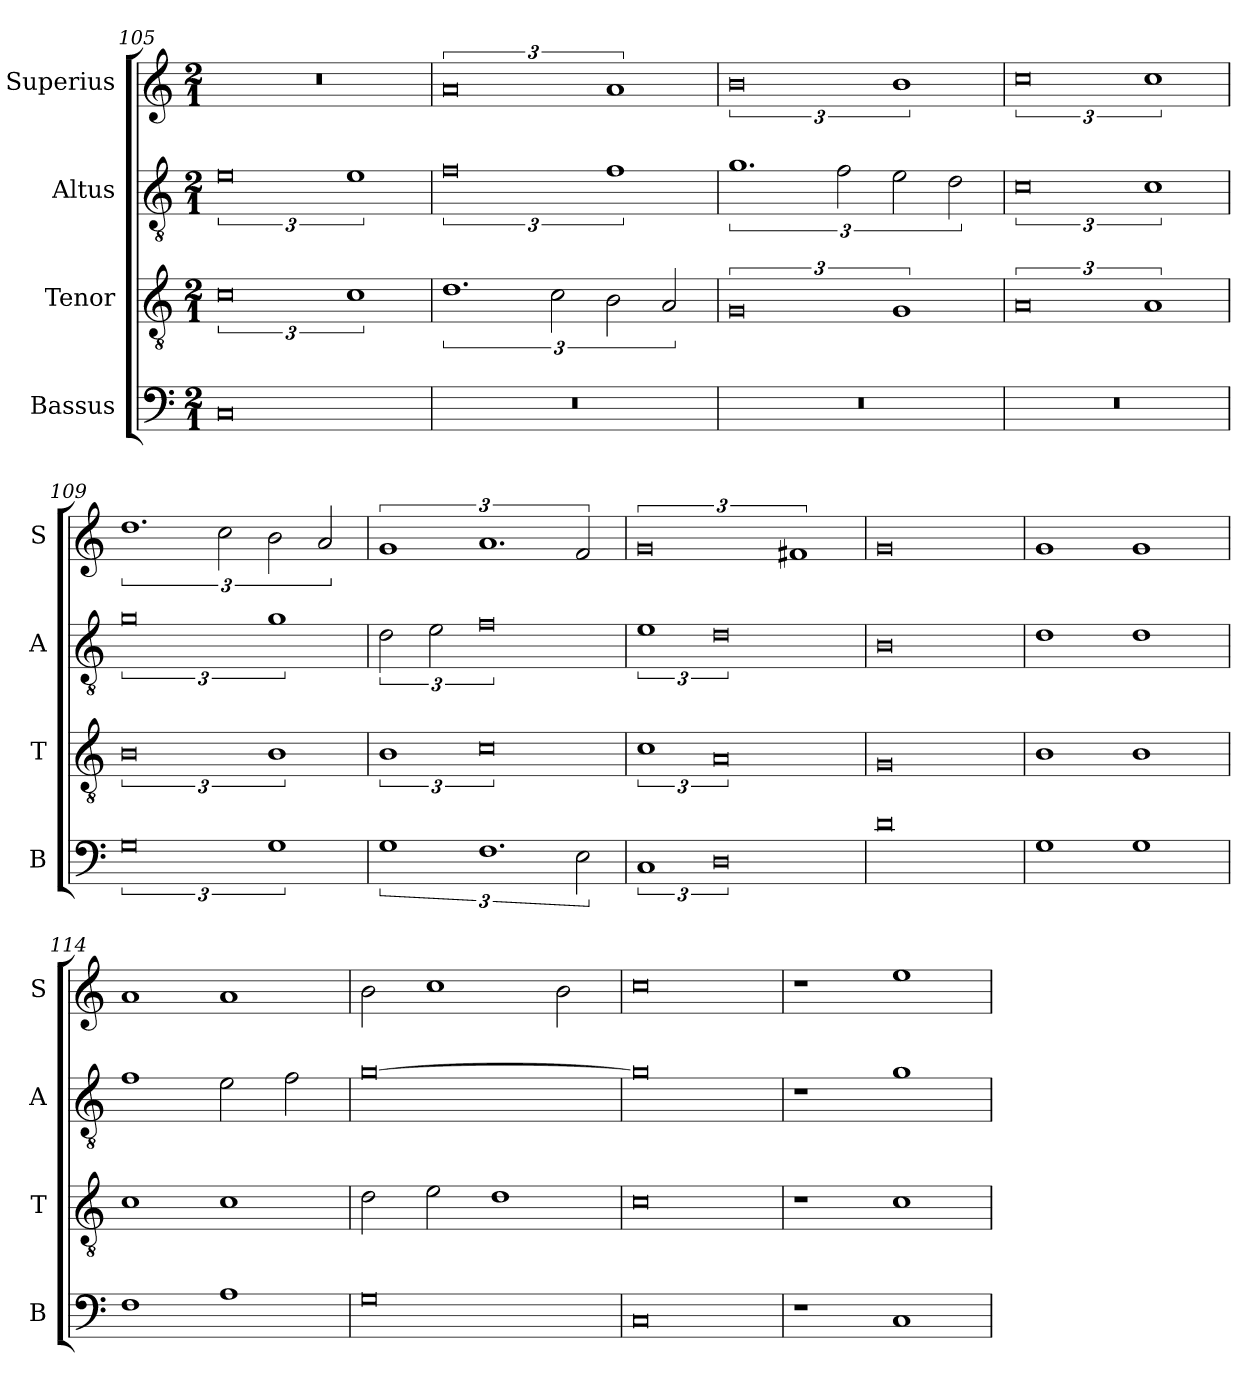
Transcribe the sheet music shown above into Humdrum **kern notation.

**kern	**kern	**kern	**kern
*part4	*part3	*part2	*part1
*staff4	*staff3	*staff2	*staff1
*I"Bassus	*I"Tenor	*I"Altus	*I"Superius
*I'B	*I'T	*I'A	*I'S
*clefF4	*clefGv2	*clefGv2	*clefG2
*k[]	*k[]	*k[]	*k[]
*M2/1	*M2/1	*M2/1	*M2/1
=105	=105	=105	=105
0C	3%4c	3%4e	0r
.	3%2c	3%2e	.
=106	=106	=106	=106
0r	3%2.d	3%4f	3%4a
.	3c\	.	.
.	3B\	3%2f	3%2a
.	3A/	.	.
=107	=107	=107	=107
0r	3%4G	3%2.g	3%4b
.	.	3f\	.
.	3%2G	3e\	3%2b
.	.	3d\	.
=108	=108	=108	=108
0r	3%4A	3%4c	3%4cc
.	3%2A	3%2c	3%2cc
=109	=109	=109	=109
3%4G	3%4B	3%4g	3%2.dd
.	.	.	3cc\
3%2G	3%2B	3%2g	3b\
.	.	.	3a/
=110	=110	=110	=110
3%2G	3%2B	3d\	3%2g
.	.	3e\	.
3%2.F	3%4c	3%4f	3%2.a
3E\	.	.	3f/
=111	=111	=111	=111
3%2C	3%2c	3%2e	3%4g
3%4D	3%4A	3%4d	.
.	.	.	3%2f#X
=112	=112	=112	=112
0d	0G	0B	0g
=113	=113	=113	=113
1G	1B	1d	1g
1G	1B	1d	1g
=114	=114	=114	=114
1F	1c	1f	1a
1A	1c	2e\	1a
.	.	2f\	.
=115	=115	=115	=115
0G	2d\	[0g	2b\
.	2e\	.	1cc
.	1d	.	.
.	.	.	2b\
=116	=116	=116	=116
0C	0c	0g]	0cc
=117	=117	=117	=117
1r	1r	1r	1r
1C	1c	1g	1ee
=	=	=	=
*-	*-	*-	*-
